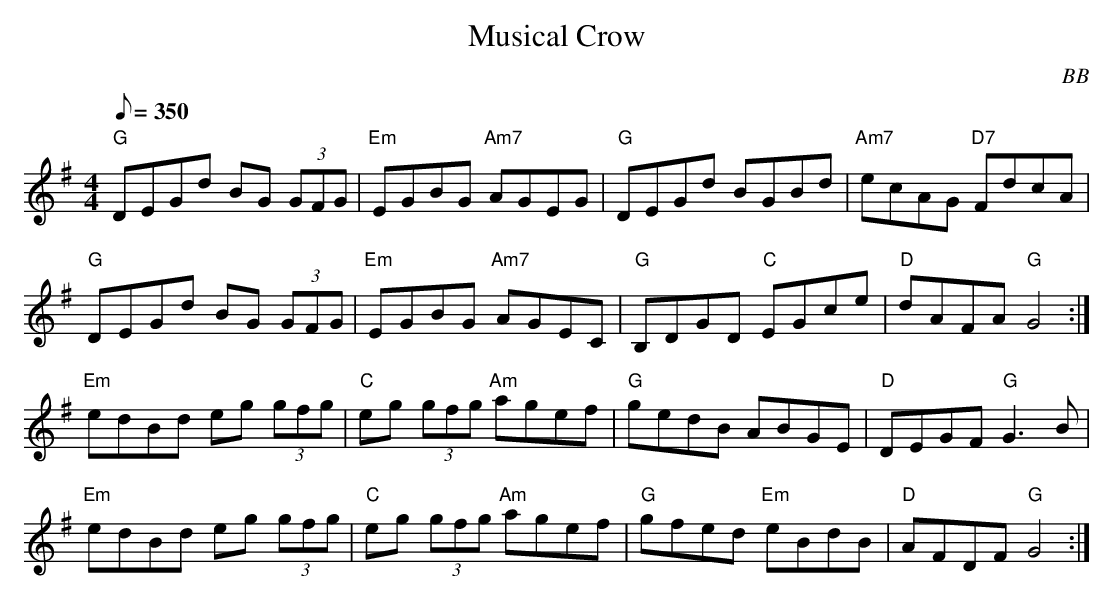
X:1
T: Musical Crow
C: BB
Q: 1/8=350
M: 4/4
L: 1/8
K: G
"G"DEGd BG (3GFG|"Em"EGBG "Am7"AGEG|"G"DEGd BGBd|"Am7"ecAG "D7"FdcA|
"G"DEGd BG (3GFG|"Em"EGBG "Am7"AGEC|"G"B,DGD "C"EGce|"D"dAFA "G"G4 :|
"Em"edBd eg (3gfg|"C"eg (3gfg "Am"agef|"G"gedB ABGE|"D"DEGF "G"G3 B|
"Em"edBd eg (3gfg|"C"eg (3gfg "Am"agef|"G"gfed "Em"eBdB|"D"AFDF "G"G4 :|
